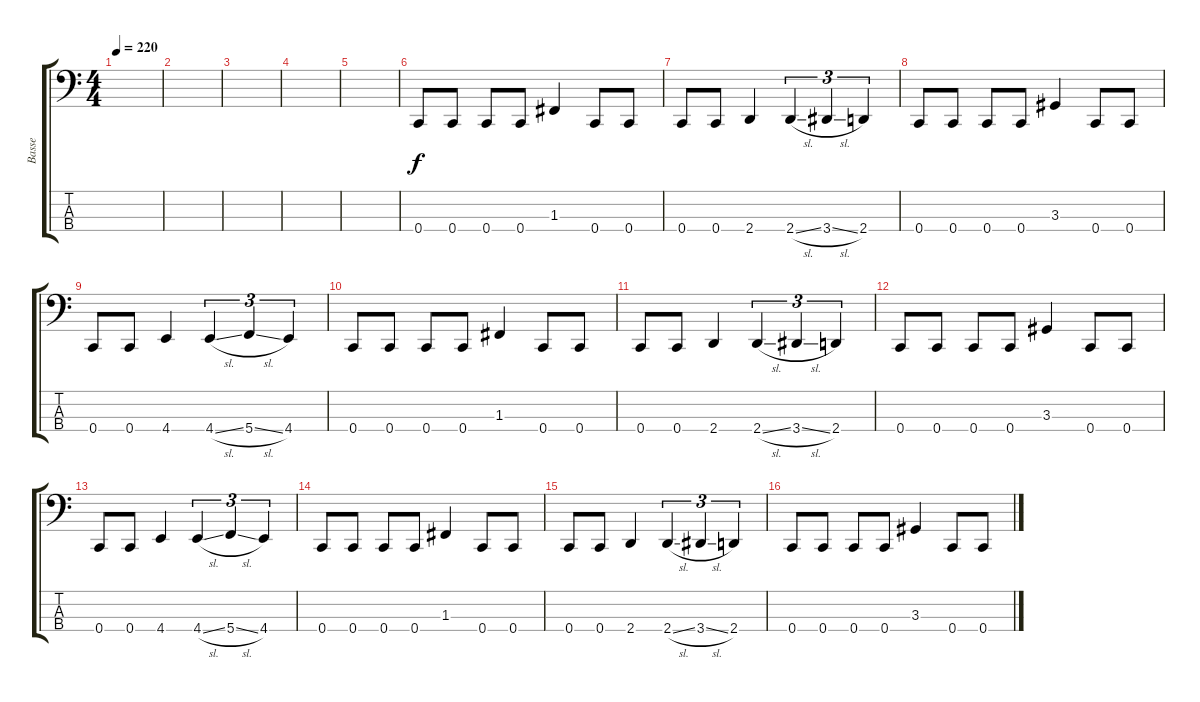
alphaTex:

\track ("Basse" "Basse") {instrument electricbasspick}
\staff {score tabs}
\tuning (Eb2 Bb1 F1 C1) {hide}
\ts (4 4)
\tempo 220
\clef f4
\ks c
|
|
|
|
|
0.4.8 0.4.8 0.4.8 0.4.8 1.3.4 0.4.8 0.4.8 |
0.4.8 0.4.8 2.4.4 2.4{sl}.4{tu (3 2)} 3.4{sl}.4{tu (3 2)} 2.4.4{tu (3 2)} |
0.4.8 0.4.8 0.4.8 0.4.8 3.3.4 0.4.8 0.4.8 |
0.4.8 0.4.8 4.4.4 4.4{sl}.4{tu (3 2)} 5.4{sl}.4{tu (3 2)} 4.4.4{tu (3 2)} |
0.4.8 0.4.8 0.4.8 0.4.8 1.3.4 0.4.8 0.4.8 |
0.4.8 0.4.8 2.4.4 2.4{sl}.4{tu (3 2)} 3.4{sl}.4{tu (3 2)} 2.4.4{tu (3 2)} |
0.4.8 0.4.8 0.4.8 0.4.8 3.3.4 0.4.8 0.4.8 |
0.4.8 0.4.8 4.4.4 4.4{sl}.4{tu (3 2)} 5.4{sl}.4{tu (3 2)} 4.4.4{tu (3 2)} |
0.4.8 0.4.8 0.4.8 0.4.8 1.3.4 0.4.8 0.4.8 |
0.4.8 0.4.8 2.4.4 2.4{sl}.4{tu (3 2)} 3.4{sl}.4{tu (3 2)} 2.4.4{tu (3 2)} |
0.4.8 0.4.8 0.4.8 0.4.8 3.3.4 0.4.8 0.4.8
